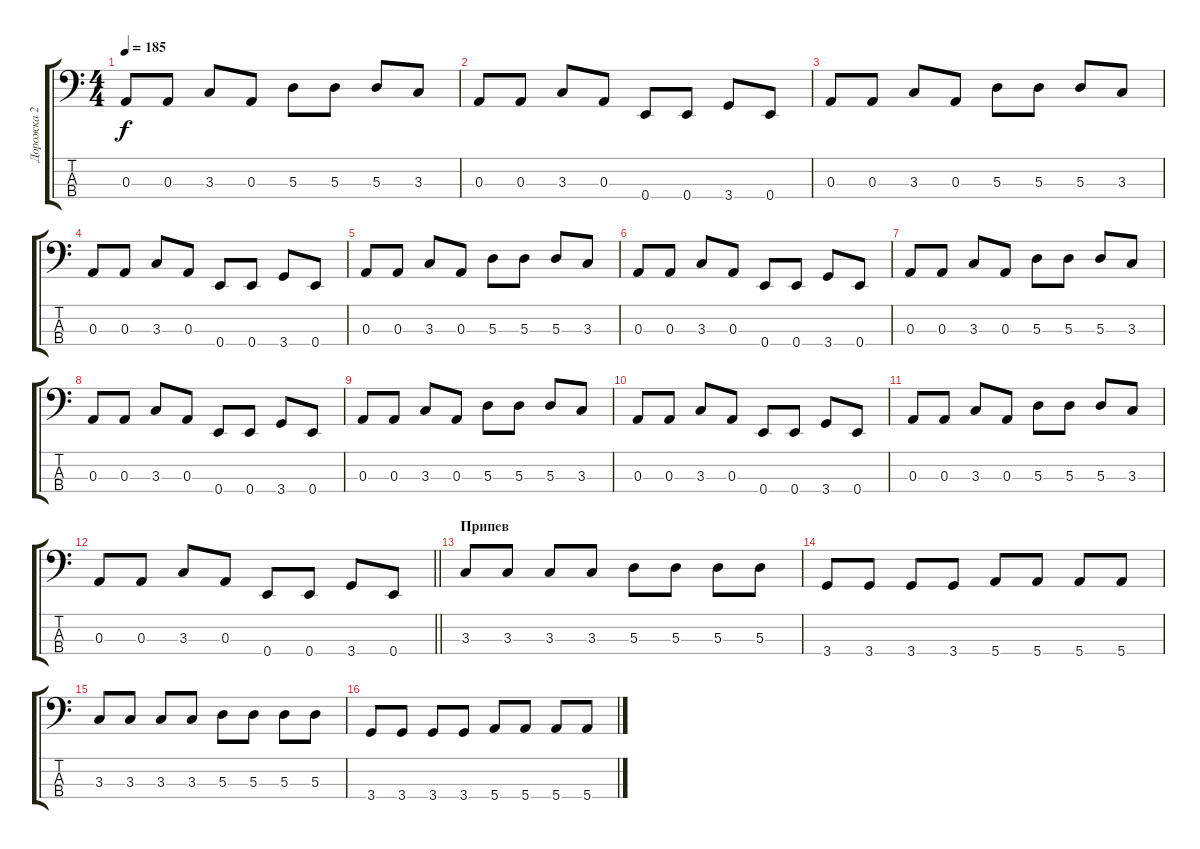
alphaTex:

\track ("Дорожка 2" "Дорожка 2") {instrument electricbasspick}
\staff {score tabs}
\tuning (G2 D2 A1 E1) {hide}
\ts (4 4)
\tempo 185
\clef f4
\ks c
0.3.8{dy f} 0.3.8 3.3.8 0.3.8 5.3.8 5.3.8 5.3.8 3.3.8 |
0.3.8 0.3.8 3.3.8 0.3.8 0.4.8 0.4.8 3.4.8 0.4.8 |
0.3.8 0.3.8 3.3.8 0.3.8 5.3.8 5.3.8 5.3.8 3.3.8 |
0.3.8 0.3.8 3.3.8 0.3.8 0.4.8 0.4.8 3.4.8 0.4.8 |
0.3.8 0.3.8 3.3.8 0.3.8 5.3.8 5.3.8 5.3.8 3.3.8 |
0.3.8 0.3.8 3.3.8 0.3.8 0.4.8 0.4.8 3.4.8 0.4.8 |
0.3.8 0.3.8 3.3.8 0.3.8 5.3.8 5.3.8 5.3.8 3.3.8 |
0.3.8 0.3.8 3.3.8 0.3.8 0.4.8 0.4.8 3.4.8 0.4.8 |
0.3.8 0.3.8 3.3.8 0.3.8 5.3.8 5.3.8 5.3.8 3.3.8 |
0.3.8 0.3.8 3.3.8 0.3.8 0.4.8 0.4.8 3.4.8 0.4.8 |
0.3.8 0.3.8 3.3.8 0.3.8 5.3.8 5.3.8 5.3.8 3.3.8 |
\barLineRight lightlight
0.3.8 0.3.8 3.3.8 0.3.8 0.4.8 0.4.8 3.4.8 0.4.8 |
\section ("" "Припев")
3.3.8 3.3.8 3.3.8 3.3.8 5.3.8 5.3.8 5.3.8 5.3.8 |
3.4.8 3.4.8 3.4.8 3.4.8 5.4.8 5.4.8 5.4.8 5.4.8 |
3.3.8 3.3.8 3.3.8 3.3.8 5.3.8 5.3.8 5.3.8 5.3.8 |
3.4.8 3.4.8 3.4.8 3.4.8 5.4.8 5.4.8 5.4.8 5.4.8
